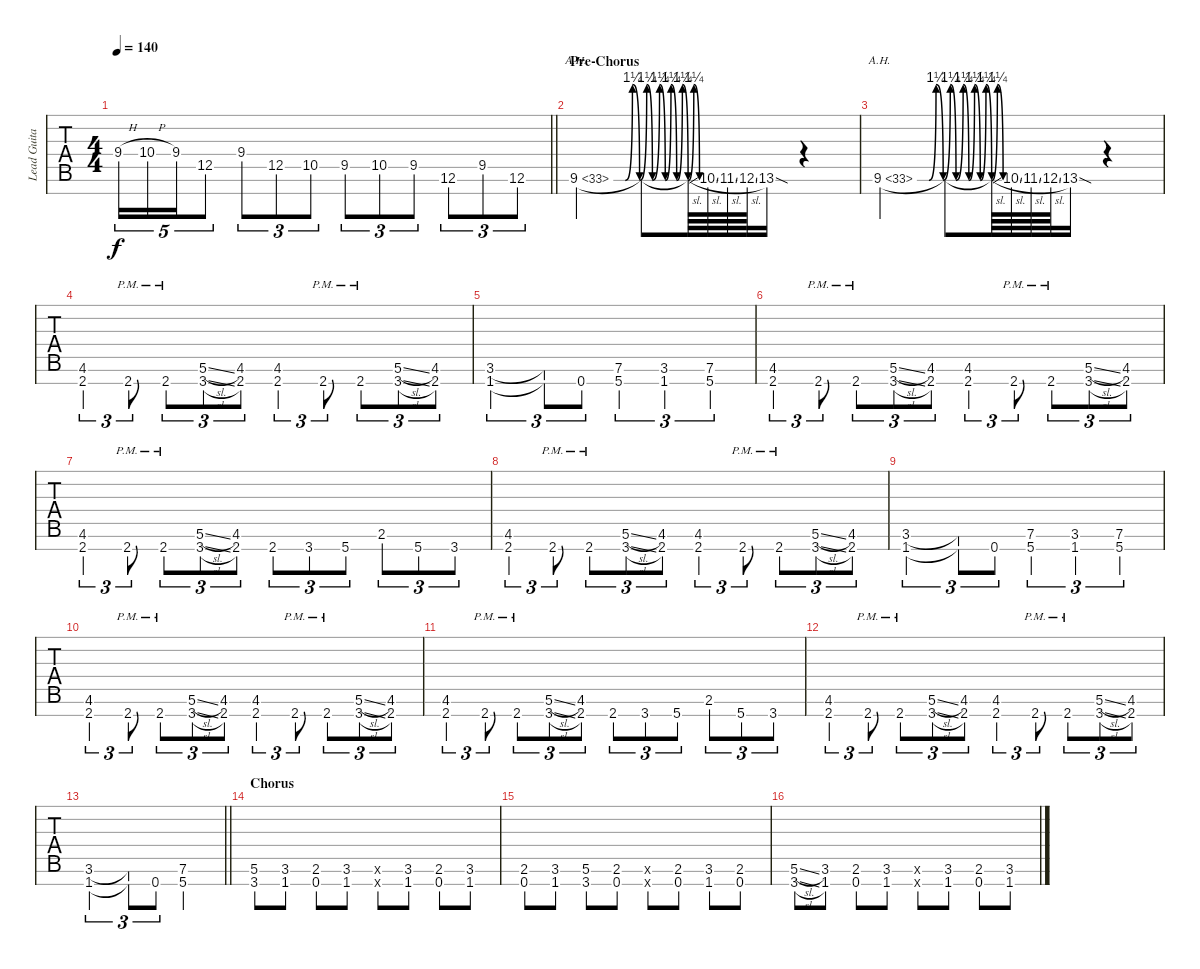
\track ("Lead Guitar" "Lead Guita") {mute instrument distortionguitar}
\staff {tabs}
\tuning (Eb4 Bb3 Gb3 Db3 Ab2 Eb2 Bb1) {hide}
\ts (4 4)
\tempo 140
\clef f4
\barLineRight lightlight
\ks c
9.4{h}.16{tu (5 4) dy f} 10.4{h}.16{tu (5 4)} 9.4.16{tu (5 4)} 12.5.8{tu (5 4)} 9.4.8{tu (3 2)} 12.5.8{tu (3 2)} 10.5.8{tu (3 2)} 9.5.8{tu (3 2)} 10.5.8{tu (3 2)} 9.5.8{tu (3 2)} 12.6.8{tu (3 2)} 9.5.8{tu (3 2)} 12.6.8{tu (3 2)} |
\section ("" "Pre-Chorus")
9.6{be (custom 0 0 8 0 13 5 18 0 23 5 27 0 32 5 36 0 40 5 44 0 48 5 52 0 56 5 60 0) ah 24}.2 9.6{t}.8 9.6{sl t}.64 10.6{sl}.64 11.6{sl}.64 12.6{sl}.64 13.6{sod}.16 r.4 |
9.6{be (custom 0 0 8 0 13 5 18 0 23 5 27 0 32 5 36 0 40 5 44 0 48 5 52 0 56 5 60 0) ah 24}.2{volume 10 balance 15} 9.6{t}.8 9.6{sl t}.64 10.6{sl}.64 11.6{sl}.64 12.6{sl}.64 13.6{sod}.16 r.4 |
(4.6 2.7).4{tu (3 2) volume 13 balance 1} 2.7{pm}.8{tu (3 2)} 2.7{pm}.8{tu (3 2)} (5.6{sl} 3.7{sl}).8{tu (3 2)} (4.6 2.7).8{tu (3 2)} (4.6 2.7).4{tu (3 2)} 2.7{pm}.8{tu (3 2)} 2.7{pm}.8{tu (3 2)} (5.6{sl} 3.7{sl}).8{tu (3 2)} (4.6 2.7).8{tu (3 2)} |
(3.6 1.7).2{tu (3 2)} (3.6{t} 1.7{t}).8{tu (3 2)} 0.7.8{tu (3 2)} (7.6 5.7).4{tu (3 2)} (3.6 1.7).4{tu (3 2)} (7.6 5.7).4{tu (3 2)} |
(4.6 2.7).4{tu (3 2)} 2.7{pm}.8{tu (3 2)} 2.7{pm}.8{tu (3 2)} (5.6{sl} 3.7{sl}).8{tu (3 2)} (4.6 2.7).8{tu (3 2)} (4.6 2.7).4{tu (3 2)} 2.7{pm}.8{tu (3 2)} 2.7{pm}.8{tu (3 2)} (5.6{sl} 3.7{sl}).8{tu (3 2)} (4.6 2.7).8{tu (3 2)} |
(4.6 2.7).4{tu (3 2)} 2.7{pm}.8{tu (3 2)} 2.7{pm}.8{tu (3 2)} (5.6{sl} 3.7{sl}).8{tu (3 2)} (4.6 2.7).8{tu (3 2)} 2.7.8{tu (3 2)} 3.7.8{tu (3 2)} 5.7.8{tu (3 2)} 2.6.8{tu (3 2)} 5.7.8{tu (3 2)} 3.7.8{tu (3 2)} |
(4.6 2.7).4{tu (3 2)} 2.7{pm}.8{tu (3 2)} 2.7{pm}.8{tu (3 2)} (5.6{sl} 3.7{sl}).8{tu (3 2)} (4.6 2.7).8{tu (3 2)} (4.6 2.7).4{tu (3 2)} 2.7{pm}.8{tu (3 2)} 2.7{pm}.8{tu (3 2)} (5.6{sl} 3.7{sl}).8{tu (3 2)} (4.6 2.7).8{tu (3 2)} |
(3.6 1.7).2{tu (3 2)} (3.6{t} 1.7{t}).8{tu (3 2)} 0.7.8{tu (3 2)} (7.6 5.7).4{tu (3 2)} (3.6 1.7).4{tu (3 2)} (7.6 5.7).4{tu (3 2)} |
(4.6 2.7).4{tu (3 2)} 2.7{pm}.8{tu (3 2)} 2.7{pm}.8{tu (3 2)} (5.6{sl} 3.7{sl}).8{tu (3 2)} (4.6 2.7).8{tu (3 2)} (4.6 2.7).4{tu (3 2)} 2.7{pm}.8{tu (3 2)} 2.7{pm}.8{tu (3 2)} (5.6{sl} 3.7{sl}).8{tu (3 2)} (4.6 2.7).8{tu (3 2)} |
(4.6 2.7).4{tu (3 2)} 2.7{pm}.8{tu (3 2)} 2.7{pm}.8{tu (3 2)} (5.6{sl} 3.7{sl}).8{tu (3 2)} (4.6 2.7).8{tu (3 2)} 2.7.8{tu (3 2)} 3.7.8{tu (3 2)} 5.7.8{tu (3 2)} 2.6.8{tu (3 2)} 5.7.8{tu (3 2)} 3.7.8{tu (3 2)} |
(4.6 2.7).4{tu (3 2)} 2.7{pm}.8{tu (3 2)} 2.7{pm}.8{tu (3 2)} (5.6{sl} 3.7{sl}).8{tu (3 2)} (4.6 2.7).8{tu (3 2)} (4.6 2.7).4{tu (3 2)} 2.7{pm}.8{tu (3 2)} 2.7{pm}.8{tu (3 2)} (5.6{sl} 3.7{sl}).8{tu (3 2)} (4.6 2.7).8{tu (3 2)} |
\barLineRight lightlight
(3.6 1.7).2{tu (3 2)} (3.6{t} 1.7{t}).8{tu (3 2)} 0.7.8{tu (3 2)} (7.6 5.7).2 |
\section ("" "Chorus")
(5.6 3.7).8 (3.6 1.7).8 (2.6 0.7).8 (3.6 1.7).8 (3.6{x} 1.7{x}).8 (3.6 1.7).8 (2.6 0.7).8 (3.6 1.7).8 |
(2.6 0.7).8 (3.6 1.7).8 (5.6 3.7).8 (2.6 0.7).8 (2.6{x} 0.7{x}).8 (2.6 0.7).8 (3.6 1.7).8 (2.6 0.7).8 |
(5.6{sl} 3.7{sl}).8 (3.6 1.7).8 (2.6 0.7).8 (3.6 1.7).8 (3.6{x} 1.7{x}).8 (3.6 1.7).8 (2.6 0.7).8 (3.6 1.7).8
